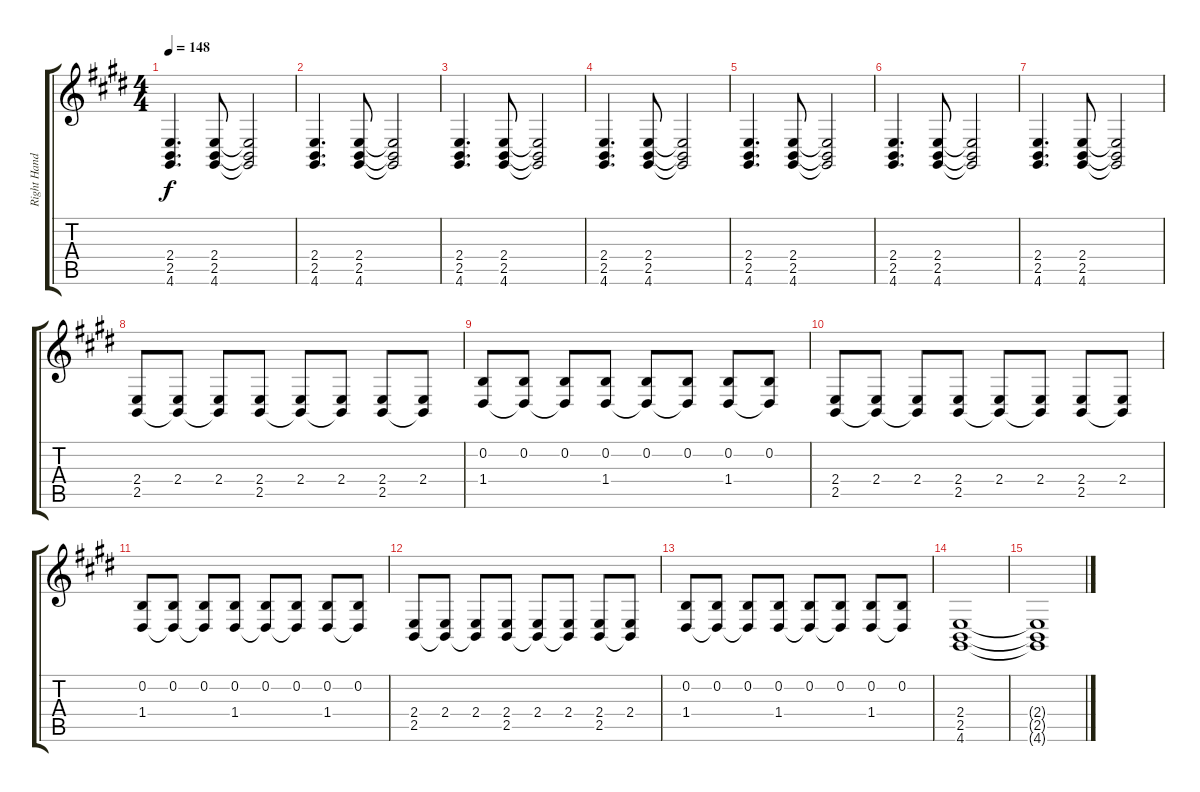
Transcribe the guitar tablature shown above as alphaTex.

\track ("Right Hand" "Right Hand") {instrument electricgrandpiano}
\staff {score tabs}
\tuning (E4 B3 G3 D3 A2 E2) {hide}
\ts (4 4)
\tempo 148
\clef g2
\ks e
(2.4 2.5 4.6).4{d dy f} (2.4 2.5 4.6).8 (2.4{t} 2.5{t} 4.6{t}).2 |
(2.4 2.5 4.6).4{d} (2.4 2.5 4.6).8 (2.4{t} 2.5{t} 4.6{t}).2 |
(2.4 2.5 4.6).4{d} (2.4 2.5 4.6).8 (2.4{t} 2.5{t} 4.6{t}).2 |
(2.4 2.5 4.6).4{d} (2.4 2.5 4.6).8 (2.4{t} 2.5{t} 4.6{t}).2 |
(2.4 2.5 4.6).4{d} (2.4 2.5 4.6).8 (2.4{t} 2.5{t} 4.6{t}).2 |
(2.4 2.5 4.6).4{d} (2.4 2.5 4.6).8 (2.4{t} 2.5{t} 4.6{t}).2 |
(2.4 2.5 4.6).4{d} (2.4 2.5 4.6).8 (2.4{t} 2.5{t} 4.6{t}).2 |
(2.4 2.5).8 (2.4 2.5{t}).8 (2.4 2.5{t}).8 (2.4 2.5).8 (2.4 2.5{t}).8 (2.4 2.5{t}).8 (2.4 2.5).8 (2.4 2.5{t}).8 |
(0.2 1.4).8 (0.2 1.4{t}).8 (0.2 1.4{t}).8 (0.2 1.4).8 (0.2 1.4{t}).8 (0.2 1.4{t}).8 (0.2 1.4).8 (0.2 1.4{t}).8 |
(2.4 2.5).8 (2.4 2.5{t}).8 (2.4 2.5{t}).8 (2.4 2.5).8 (2.4 2.5{t}).8 (2.4 2.5{t}).8 (2.4 2.5).8 (2.4 2.5{t}).8 |
(0.2 1.4).8 (0.2 1.4{t}).8 (0.2 1.4{t}).8 (0.2 1.4).8 (0.2 1.4{t}).8 (0.2 1.4{t}).8 (0.2 1.4).8 (0.2 1.4{t}).8 |
(2.4 2.5).8 (2.4 2.5{t}).8 (2.4 2.5{t}).8 (2.4 2.5).8 (2.4 2.5{t}).8 (2.4 2.5{t}).8 (2.4 2.5).8 (2.4 2.5{t}).8 |
(0.2 1.4).8 (0.2 1.4{t}).8 (0.2 1.4{t}).8 (0.2 1.4).8 (0.2 1.4{t}).8 (0.2 1.4{t}).8 (0.2 1.4).8 (0.2 1.4{t}).8 |
(2.4 2.5 4.6).1 |
(2.4{t} 2.5{t} 4.6{t}).1
